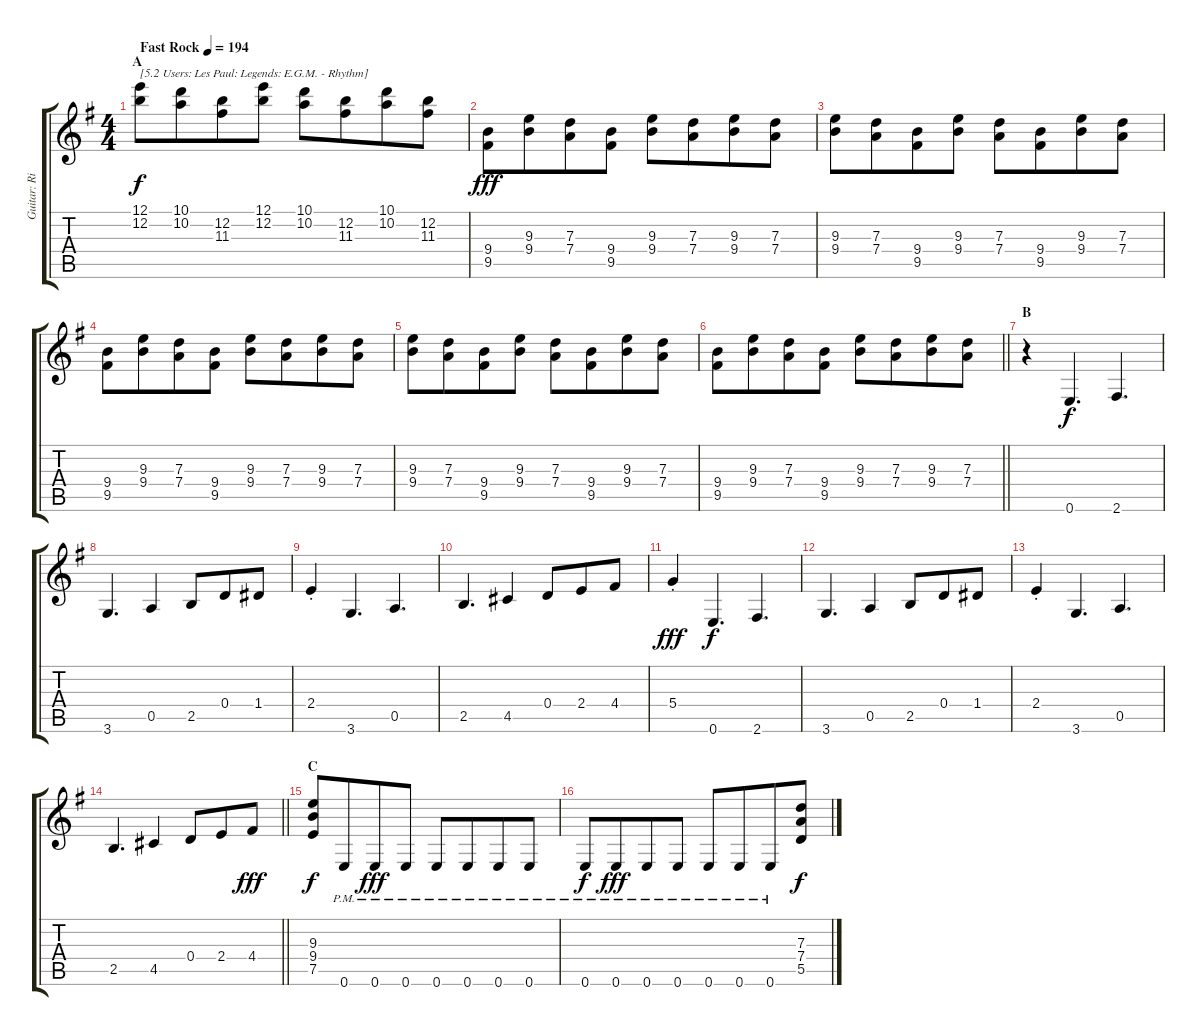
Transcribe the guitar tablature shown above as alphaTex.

\track ("Guitar: Rik" "Guitar: Ri") {instrument distortionguitar}
\staff {score tabs}
\tuning (E4 B3 G3 D3 A2 E2) {hide}
\ts (4 4)
\section ("" "A")
\tempo (194 "Fast Rock")
\clef g2
\ks g
(12.1 12.2).8{txt "[5.2 Users: Les Paul: Legends: E.G.M. - Rhythm]" dy f volume 0 instrument distortionguitar} (10.1 10.2).8{beam merge} (12.2 11.3).8 (12.1 12.2).8{beam split} (10.1 10.2).8{volume 14} (12.2 11.3).8{beam merge} (10.1 10.2).8 (12.2 11.3).8 |
(9.4 9.5).8{dy fff} (9.3 9.4).8{beam merge} (7.3 7.4).8{beam merge} (9.4 9.5).8 (9.3 9.4).8 (7.3 7.4).8{beam merge} (9.3 9.4).8 (7.3 7.4).8 |
(9.3 9.4).8 (7.3 7.4).8{beam merge} (9.4 9.5).8 (9.3 9.4).8 (7.3 7.4).8{beam merge} (9.4 9.5).8{beam merge} (9.3 9.4).8 (7.3 7.4).8 |
(9.4 9.5).8 (9.3 9.4).8{beam merge} (7.3 7.4).8{beam merge} (9.4 9.5).8 (9.3 9.4).8 (7.3 7.4).8{beam merge} (9.3 9.4).8 (7.3 7.4).8 |
(9.3 9.4).8 (7.3 7.4).8{beam merge} (9.4 9.5).8 (9.3 9.4).8 (7.3 7.4).8{beam merge} (9.4 9.5).8{beam merge} (9.3 9.4).8 (7.3 7.4).8 |
\barLineRight lightlight
(9.4 9.5).8 (9.3 9.4).8{beam merge} (7.3 7.4).8{beam merge} (9.4 9.5).8 (9.3 9.4).8 (7.3 7.4).8{beam merge} (9.3 9.4).8 (7.3 7.4).8 |
\section ("" "B")
r.4 0.6.4{d dy f} 2.6.4{d} |
3.6.4{d} 0.5.4 2.5.8{beam merge} 0.4.8 1.4.8 |
2.4{st}.4 3.6.4{d} 0.5.4{d} |
2.5.4{d} 4.5.4 0.4.8{beam merge} 2.4.8 4.4.8 |
5.4{st}.4{dy fff} 0.6.4{d dy f} 2.6.4{d} |
3.6.4{d} 0.5.4 2.5.8{beam merge} 0.4.8 1.4.8 |
2.4{st}.4 3.6.4{d} 0.5.4{d} |
\barLineRight lightlight
2.5.4{d} 4.5.4 0.4.8{beam merge} 2.4.8 4.4.8{dy fff} |
\section ("" "C")
(9.3 9.4 7.5).8{dy f} 0.6{pm}.8{beam merge} 0.6{pm}.8{dy fff} 0.6{pm}.8 0.6{pm}.8 0.6{pm}.8{beam merge} 0.6{pm}.8 0.6{pm}.8 |
0.6{pm}.8{dy f beam merge} 0.6{pm}.8{dy fff beam merge} 0.6{pm}.8 0.6{pm}.8 0.6{pm}.8{beam merge} 0.6{pm}.8{beam merge} 0.6{pm}.8 (7.3 7.4 5.5).8{dy f}
